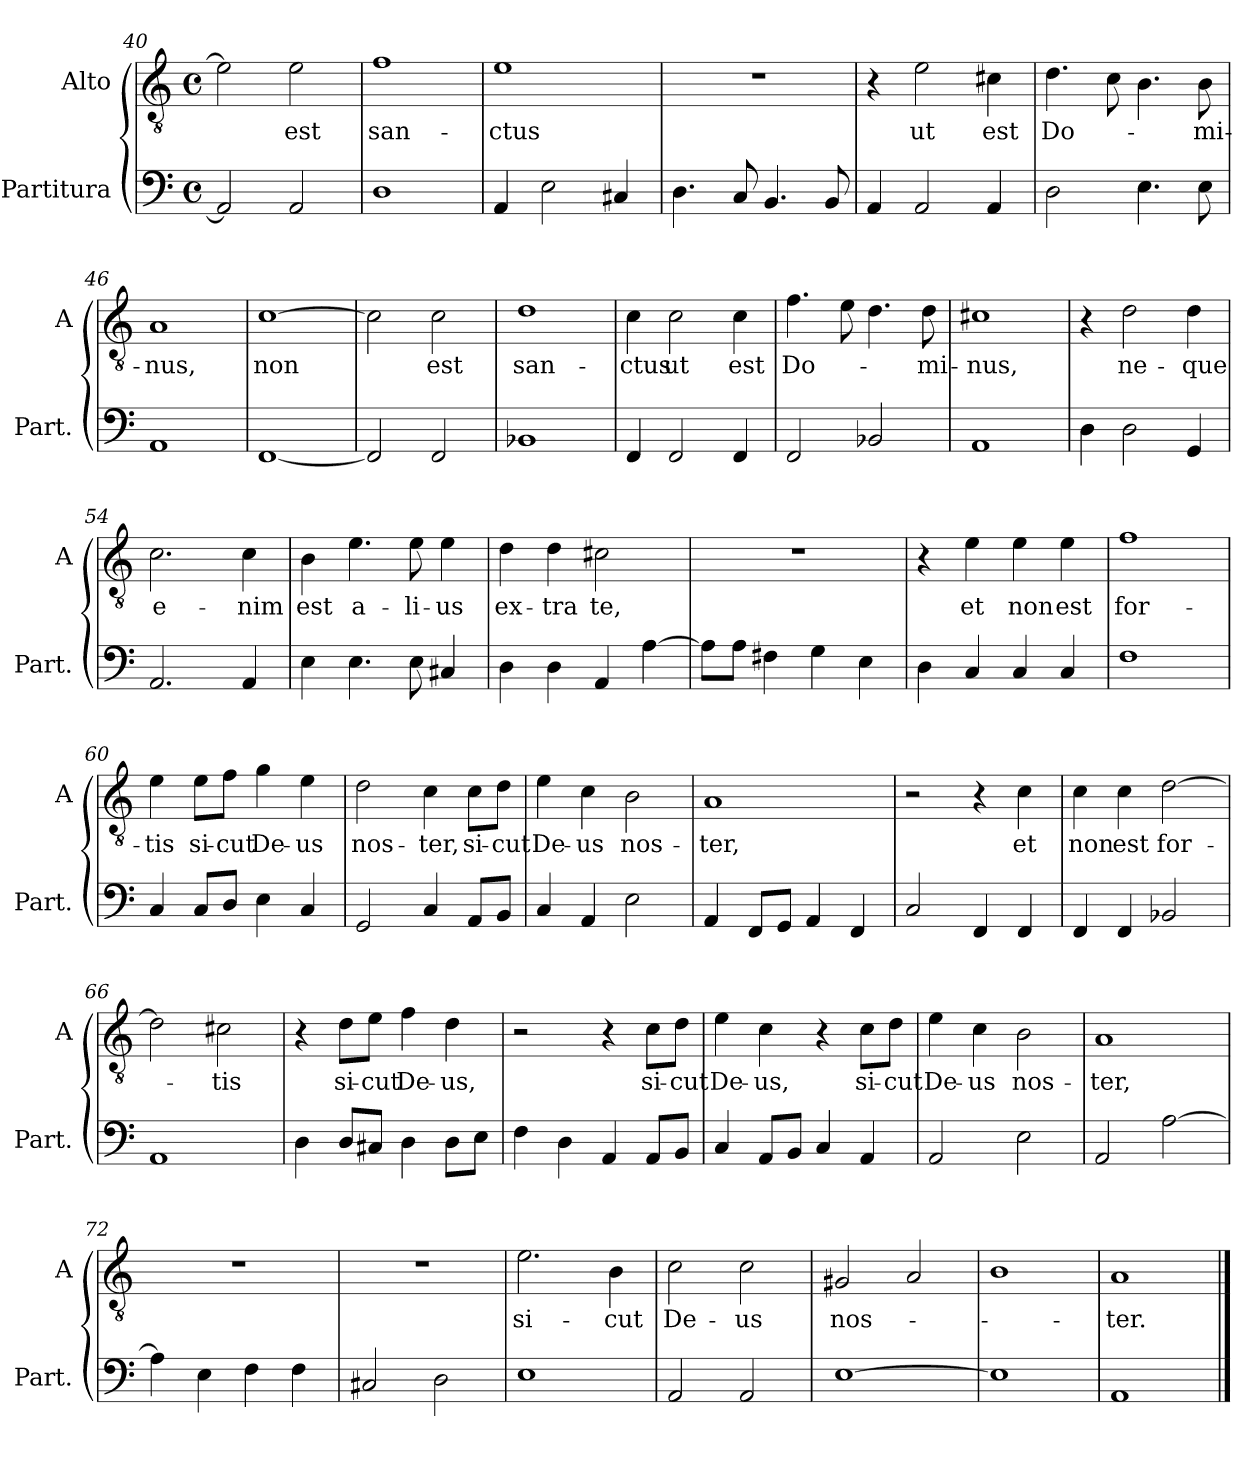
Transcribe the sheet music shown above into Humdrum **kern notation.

**kern	**kern	**text
*part2	*part1	*part1
*staff2	*staff1	*staff1
*I"Partitura	*I"Alto	*
*I'Part.	*I'A	*
*clefF4	*clefGv2	*
*k[]	*k[]	*
*M4/4	*M4/4	*
*met(c)	*met(c)	*
=40	=40	=40
2AA/]	2e\]	.
2AA/	2e\	est
=41	=41	=41
1D	1f	san-
=42	=42	=42
4AA/	1e	-ctus
2E\	.	.
4C#X/	.	.
=43	=43	=43
4.D\	1r	.
8C/	.	.
4.BB/	.	.
8BB/	.	.
=44	=44	=44
4AA/	4r	.
2AA/	2e\	ut
4AA/	4c#X\	est
=45	=45	=45
2D\	4.d\	Do-
.	8c\	.
4.E\	4.B\	.
8E\	8B\	-mi-
=46	=46	=46
1AA	1A	-nus,
=47	=47	=47
[1FF	[1c	non
=48	=48	=48
2FF/]	2c\]	.
2FF/	2c\	est
=49	=49	=49
1BB-X	1d	san-
=50	=50	=50
4FF/	4c\	-ctus
2FF/	2c\	ut
4FF/	4c\	est
=51	=51	=51
2FF/	4.f\	Do-
.	8e\	.
2BB-X/	4.d\	.
.	8d\	-mi-
=52	=52	=52
1AA	1c#X	-nus,
=53	=53	=53
4D\	4r	.
2D\	2d\	ne-
4GG/	4d\	-que
=54	=54	=54
2.AA/	2.c\	e-
4AA/	4c\	-nim
=55	=55	=55
4E\	4B\	est
4.E\	4.e\	a-
8E\	8e\	-li-
4C#X/	4e\	-us
=56	=56	=56
4D\	4d\	ex-
4D\	4d\	-tra
4AA/	2c#X\	te,
[4A\	.	.
=57	=57	=57
8A\L]	1r	.
8A\J	.	.
4F#X\	.	.
4G\	.	.
4E\	.	.
=58	=58	=58
4D\	4r	.
4C/	4e\	et
4C/	4e\	non
4C/	4e\	est
=59	=59	=59
1F	1f	for-
=60	=60	=60
4C/	4e\	-tis
8C/L	8e\L	si-
8D/J	8f\J	-cut
4E\	4g\	De-
4C/	4e\	-us
=61	=61	=61
2GG/	2d\	nos-
4C/	4c\	-ter,
8AA/L	8c\L	si-
8BB/J	8d\J	-cut
=62	=62	=62
4C/	4e\	De-
4AA/	4c\	-us
2E\	2B\	nos-
=63	=63	=63
4AA/	1A	-ter,
8FF/L	.	.
8GG/J	.	.
4AA/	.	.
4FF/	.	.
=64	=64	=64
2C/	2r	.
4FF/	4r	.
4FF/	4c\	et
=65	=65	=65
4FF/	4c\	non
4FF/	4c\	est
2BB-X/	[2d\	for-
=66	=66	=66
1AA	2d\]	.
.	2c#X\	-tis
=67	=67	=67
4D\	4r	.
8D/L	8d\L	si-
8C#X/J	8e\J	-cut
4D\	4f\	De-
8D\L	4d\	-us,
8E\J	.	.
=68	=68	=68
4F\	2r	.
4D\	.	.
4AA/	4r	.
8AA/L	8c\L	si-
8BB/J	8d\J	-cut
=69	=69	=69
4C/	4e\	De-
8AA/L	4c\	-us,
8BB/J	.	.
4C/	4r	.
4AA/	8c\L	si-
.	8d\J	-cut
=70	=70	=70
2AA/	4e\	De-
.	4c\	-us
2E\	2B\	nos-
=71	=71	=71
2AA/	1A	-ter,
[2A\	.	.
=72	=72	=72
4A\]	1r	.
4E\	.	.
4F\	.	.
4F\	.	.
=73	=73	=73
2C#X/	1r	.
2D\	.	.
=74	=74	=74
1E	2.e\	si-
.	4B\	-cut
=75	=75	=75
2AA/	2c\	De-
2AA/	2c\	-us
=76	=76	=76
[1E	2G#X/	nos-
.	2A/	.
=77	=77	=77
1E]	1B	.
=78	=78	=78
1AA	1A	-ter.
==	==	==
*-	*-	*-
